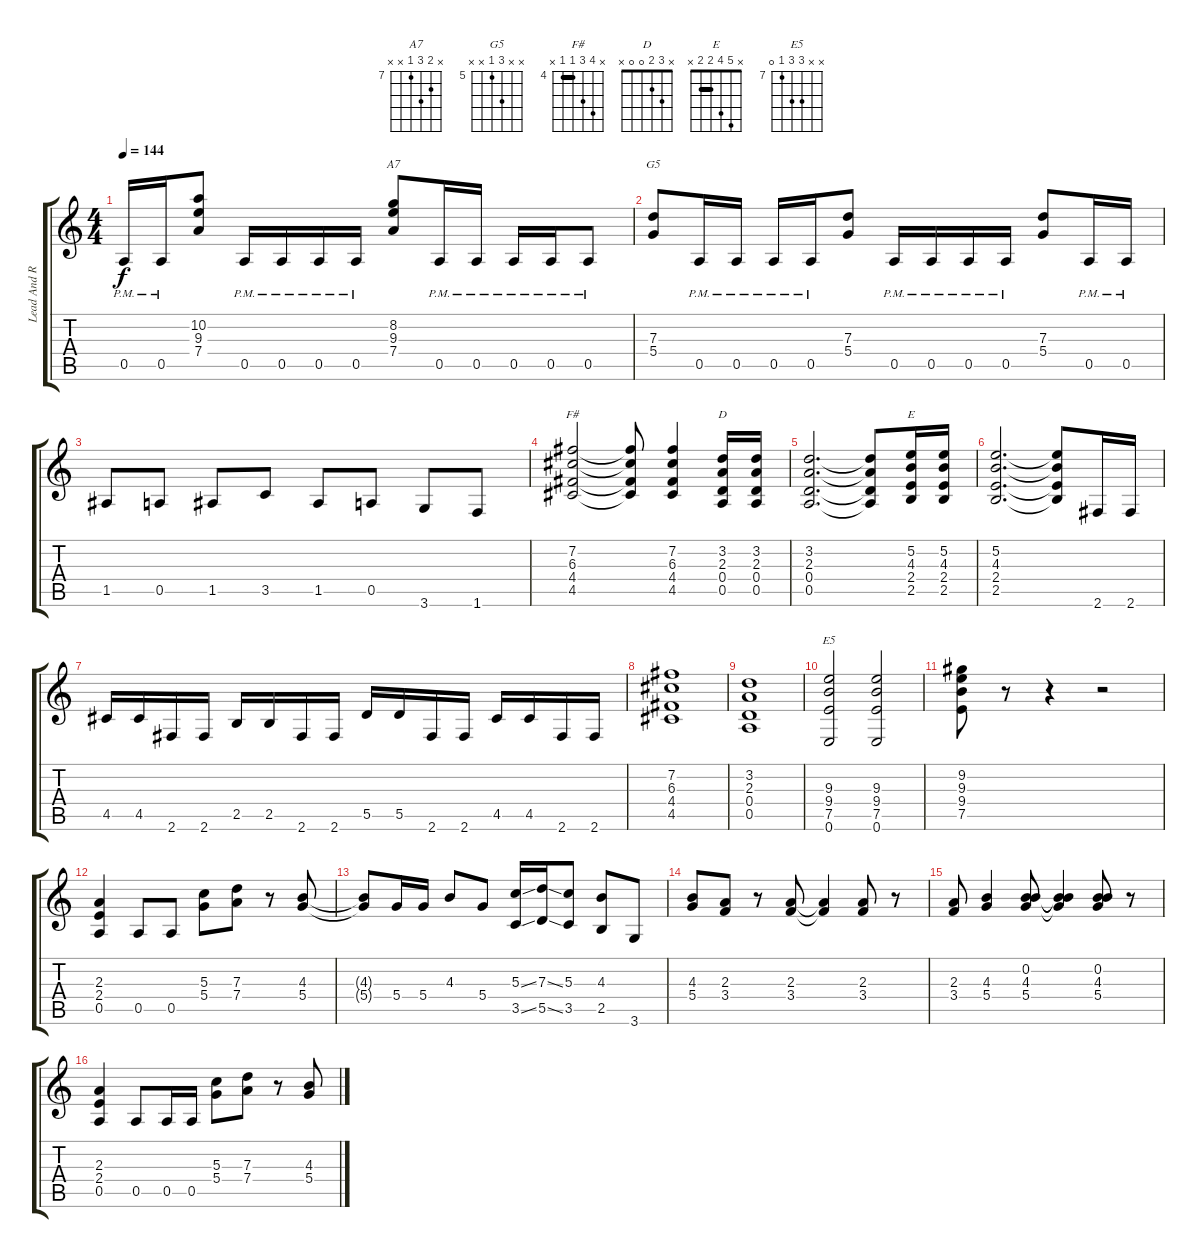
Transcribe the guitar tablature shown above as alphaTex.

\track ("Lead And Rhythm Guitar" "Lead And R") {instrument overdrivenguitar}
\staff {score tabs}
\tuning (E4 B3 G3 D3 A2 E2) {hide}
\chord ("A7" x 8 9 7 x x) {firstfret 7}
\chord ("G5" x x 7 5 x x) {firstfret 5}
\chord ("F#" x 7 6 4 4 x) {firstfret 4 barre 4}
\chord ("D" x 3 2 0 0 x)
\chord ("E" x 5 4 2 2 x) {barre 2}
\chord ("E5" x x 9 9 7 0) {firstfret 7}
\ts (4 4)
\tempo 144
\clef g2
\ks c
0.5{pm}.16{dy f} 0.5{pm}.16 (10.2 9.3 7.4).8 0.5{pm}.16 0.5{pm}.16 0.5{pm}.16 0.5{pm}.16 (8.2 9.3 7.4).8{ch "A7"} 0.5{pm}.16 0.5{pm}.16 0.5{pm}.16 0.5{pm}.16 0.5{pm}.8 |
(7.3 5.4).8{ch "G5"} 0.5{pm}.16 0.5{pm}.16 0.5{pm}.16 0.5{pm}.16 (7.3 5.4).8 0.5{pm}.16 0.5{pm}.16 0.5{pm}.16 0.5{pm}.16 (7.3 5.4).8 0.5{pm}.16 0.5{pm}.16 |
1.5.8 0.5.8 1.5.8 3.5.8 1.5.8 0.5.8 3.6.8 1.6.8 |
(7.2 6.3 4.4 4.5).2{ch "F#"} (7.2{t} 6.3{t} 4.4{t} 4.5{t}).8 (7.2 6.3 4.4 4.5).4 (3.2 2.3 0.4 0.5).16{ch "D"} (3.2 2.3 0.4 0.5).16 |
(3.2 2.3 0.4 0.5).2{d} (3.2{t} 2.3{t} 0.4{t} 0.5{t}).8 (5.2 4.3 2.4 2.5).16{ch "E"} (5.2 4.3 2.4 2.5).16 |
(5.2 4.3 2.4 2.5).2{d} (5.2{t} 4.3{t} 2.4{t} 2.5{t}).8 2.6.16 2.6.16 |
4.5.16 4.5.16 2.6.16 2.6.16 2.5.16 2.5.16 2.6.16 2.6.16 5.5.16 5.5.16 2.6.16 2.6.16 4.5.16 4.5.16 2.6.16 2.6.16 |
(7.2 6.3 4.4 4.5).1 |
(3.2 2.3 0.4 0.5).1 |
(9.3 9.4 7.5 0.6).2{ch "E5"} (9.3 9.4 7.5 0.6).2 |
(9.2 9.3 9.4 7.5).8 r.8 r.4 r.2 |
(2.3 2.4 0.5).4 0.5.8 0.5.8 (5.3 5.4).8 (7.3 7.4).8 r.8 (4.3 5.4).8 |
(4.3{t} 5.4{t}).8 5.4.16 5.4.16 4.3.8 5.4.8 (5.3{ss} 3.5{ss}).16 (7.3{ss} 5.5{ss}).16 (5.3 3.5).8 (4.3 2.5).8 3.6.8 |
(4.3 5.4).8 (2.3 3.4).8 r.8 (2.3 3.4).8 (2.3{t} 3.4{t}).4 (2.3 3.4).8 r.8 |
(2.3 3.4).8 (4.3 5.4).4 (0.2 4.3 5.4).8 (0.2{t} 4.3{t} 5.4{t}).4 (0.2 4.3 5.4).8 r.8 |
(2.3 2.4 0.5).4 0.5.8 0.5.16 0.5.16 (5.3 5.4).8 (7.3 7.4).8 r.8 (4.3 5.4).8
